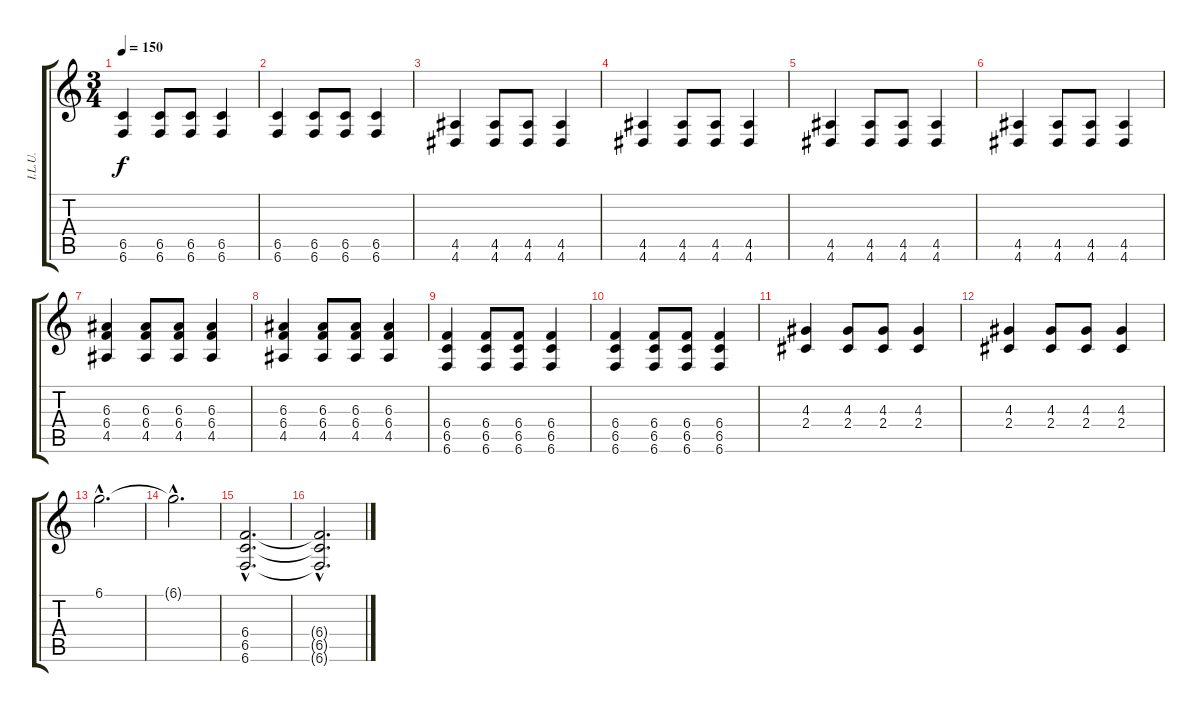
\track ("I.L.U." "I.L.U.") {instrument distortionguitar}
\staff {score tabs}
\tuning (Db4 Ab3 E3 B2 Gb2 B1) {hide}
\ts (3 4)
\tempo 150
\clef g2
\ks c
(6.5 6.6).4{dy f} (6.5 6.6).8 (6.5 6.6).8 (6.5 6.6).4 |
(6.5 6.6).4 (6.5 6.6).8 (6.5 6.6).8 (6.5 6.6).4 |
(4.5 4.6).4 (4.5 4.6).8 (4.5 4.6).8 (4.5 4.6).4 |
(4.5 4.6).4 (4.5 4.6).8 (4.5 4.6).8 (4.5 4.6).4 |
(4.5 4.6).4 (4.5 4.6).8 (4.5 4.6).8 (4.5 4.6).4 |
(4.5 4.6).4 (4.5 4.6).8 (4.5 4.6).8 (4.5 4.6).4 |
(6.3 6.4 4.5).4 (6.3 6.4 4.5).8 (6.3 6.4 4.5).8 (6.3 6.4 4.5).4 |
(6.3 6.4 4.5).4 (6.3 6.4 4.5).8 (6.3 6.4 4.5).8 (6.3 6.4 4.5).4 |
(6.4 6.5 6.6).4 (6.4 6.5 6.6).8 (6.4 6.5 6.6).8 (6.4 6.5 6.6).4 |
(6.4 6.5 6.6).4 (6.4 6.5 6.6).8 (6.4 6.5 6.6).8 (6.4 6.5 6.6).4 |
(4.3 2.4).4 (4.3 2.4).8 (4.3 2.4).8 (4.3 2.4).4 |
(4.3 2.4).4 (4.3 2.4).8 (4.3 2.4).8 (4.3 2.4).4 |
6.1{hac}.2{d} |
6.1{hac t}.2{d} |
(6.4{hac} 6.5{hac} 6.6{hac}).2{d volume 13 instrument distortionguitar} |
(6.4{hac t} 6.5{hac t} 6.6{hac t}).2{d}
